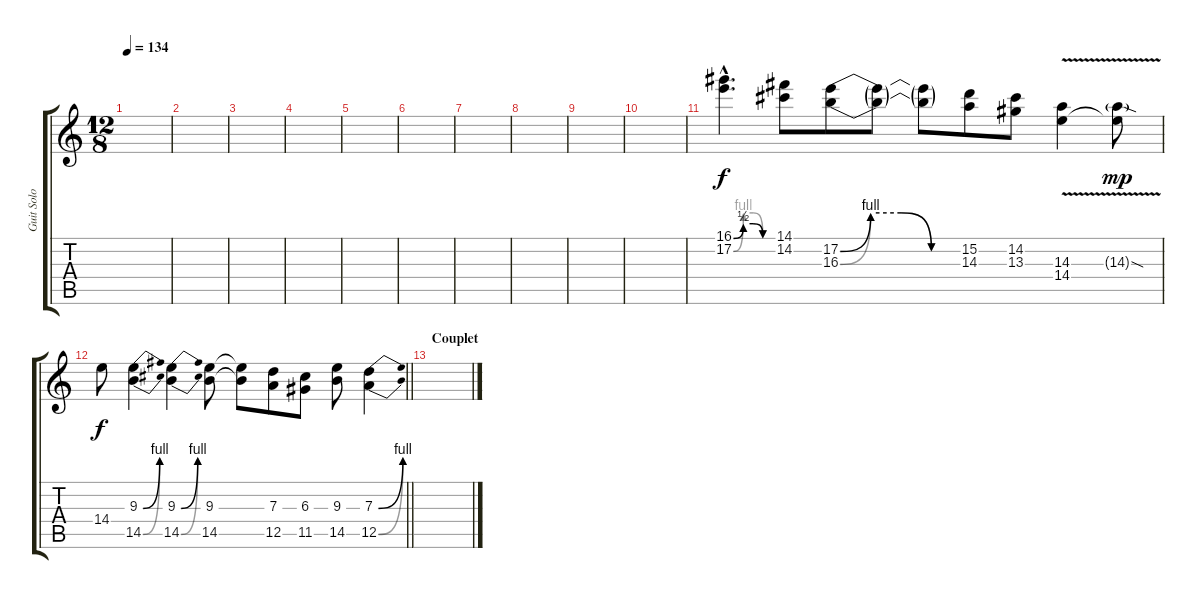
\track ("Guit Solo 2" "Guit Solo ") {instrument overdrivenguitar}
\staff {score tabs}
\tuning (E4 B3 G3 D3 A2 E2) {hide}
\ts (12 8)
\tempo 134
\clef g2
\ks c
|
|
|
|
|
|
|
|
|
|
(16.1{be (custom 0 0 15 2 30 2 45 0 60 0) hac} 17.2{be (custom 0 0 15 4 30 4 45 0 60 0) hac}).4{d} (14.1 14.2).8 (17.2{be (custom 0 0 15 4 30 4 45 0 60 0)} 16.3{be (custom 0 0 15 4 30 4 45 0 60 0)}).8 (17.2{t} 16.3{t}).8 (17.2{t} 16.3{t}).8 (15.2 14.3).8 (14.2 13.3).8 (14.3{v} 14.4{v}).4 (14.3{sod g} 14.4{t}).8{dy mp} |
\barLineRight lightlight
14.4.8{dy f} (9.3{be (bend 0 0 60 4)} 14.5{be (bend 0 0 60 4)}).4 (9.3{be (bend 0 0 60 4)} 14.5{be (bend 0 0 60 4)}).4 (9.3 14.5).8 (9.3{t} 14.5{t}).8 (7.3 12.5).8 (6.3 11.5).8 (9.3 14.5).8 (7.3{be (bend 0 0 60 4)} 12.5{be (bend 0 0 60 4)}).4 |
\section ("" "Couplet")
